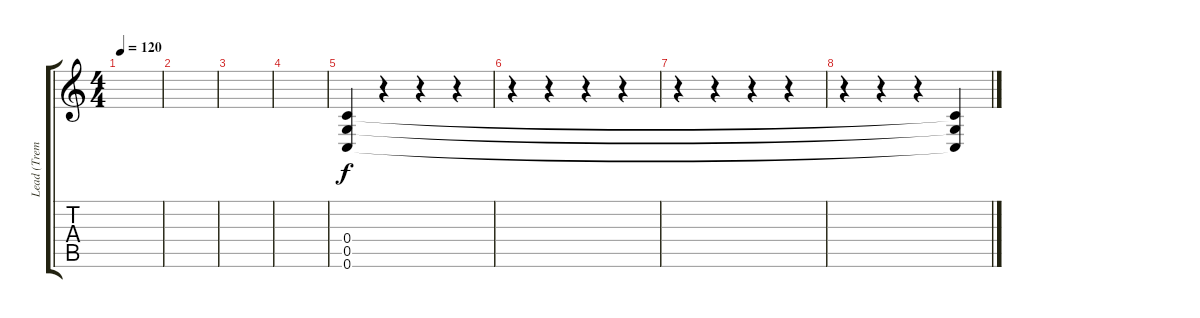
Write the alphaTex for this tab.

\track ("Lead (Tremola)" "Lead (Trem") {instrument overdrivenguitar}
\staff {score tabs}
\tuning (D4 A3 F3 C3 G2 C2) {hide}
\ts (4 4)
\tempo 120
\clef g2
\ks c
|
|
|
|
(0.4 0.5 0.6).4 r.4 r.4 r.4 |
r.4 r.4 r.4 r.4 |
r.4 r.4 r.4 r.4 |
r.4 r.4 r.4 (0.4{t} 0.5{t} 0.6{t}).4
